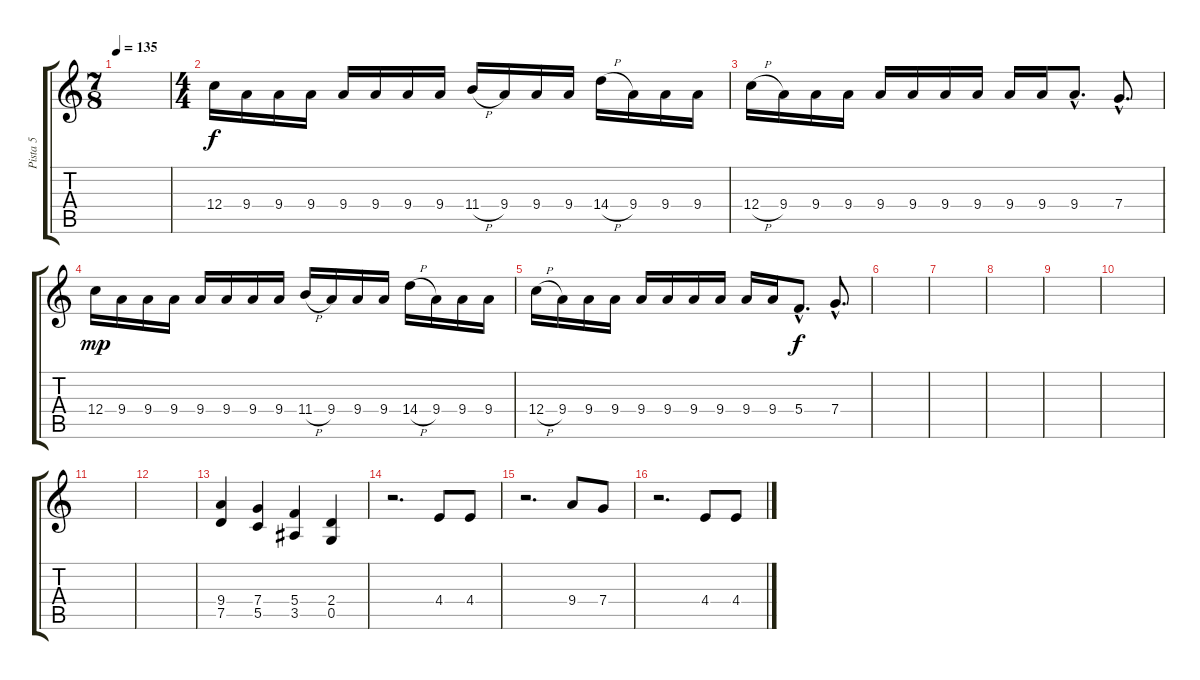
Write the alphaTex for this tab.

\track ("Pista 5" "Pista 5") {instrument distortionguitar}
\staff {score tabs}
\tuning (D4 A3 F3 C3 G2 D2) {hide}
\ts (7 8)
\tempo 135
\clef g2
\ks c
|
\ts (4 4)
12.4.16 9.4.16 9.4.16 9.4.16 9.4.16 9.4.16 9.4.16 9.4.16 11.4{h}.16 9.4.16 9.4.16 9.4.16 14.4{h}.16 9.4.16 9.4.16 9.4.16 |
12.4{h}.16 9.4.16 9.4.16 9.4.16 9.4.16 9.4.16 9.4.16 9.4.16 9.4.16 9.4.16 9.4{hac}.8{d dy f} 7.4{hac}.8{d} |
12.4.16{dy mp} 9.4.16 9.4.16 9.4.16 9.4.16 9.4.16 9.4.16 9.4.16 11.4{h}.16 9.4.16 9.4.16 9.4.16 14.4{h}.16 9.4.16 9.4.16 9.4.16 |
12.4{h}.16 9.4.16 9.4.16 9.4.16 9.4.16 9.4.16 9.4.16 9.4.16 9.4.16 9.4.16 5.4{hac}.8{d dy f} 7.4{hac}.8{d} |
|
|
|
|
|
|
|
(9.4 7.5).4 (7.4 5.5).4 (5.4 3.5).4 (2.4 0.5).4 |
r.2{d} 4.4.8 4.4.8 |
r.2{d} 9.4.8 7.4.8 |
r.2{d} 4.4.8 4.4.8
